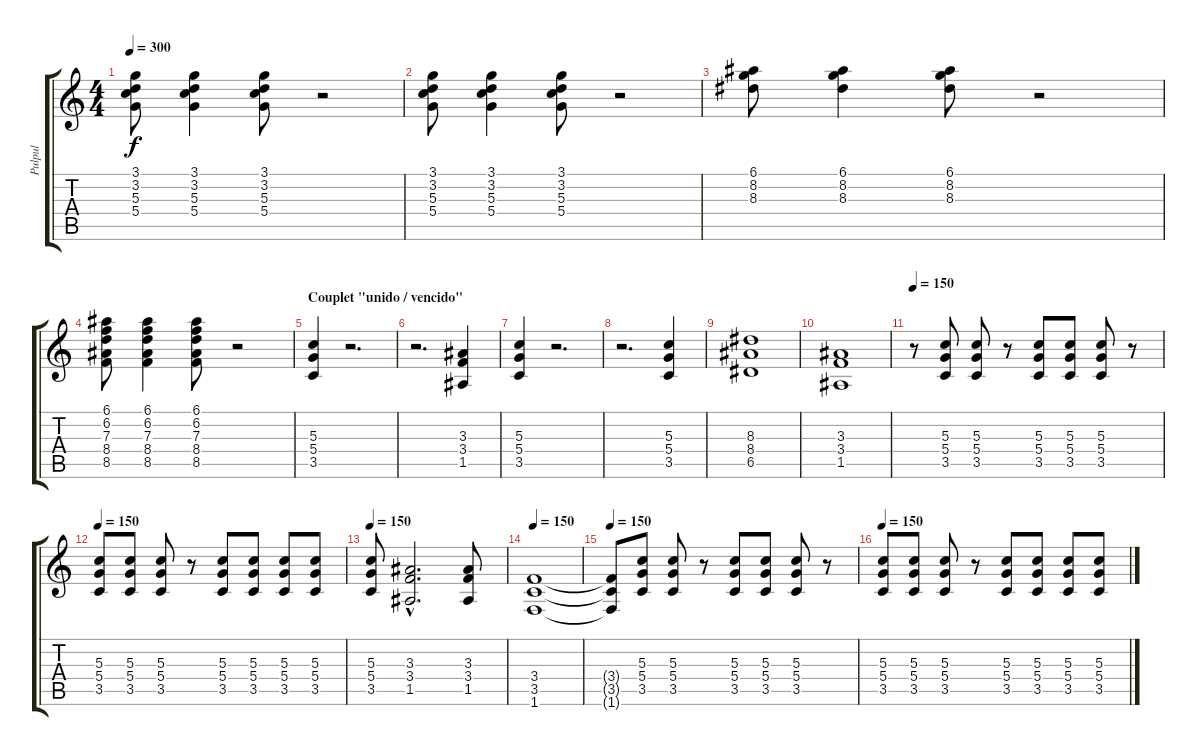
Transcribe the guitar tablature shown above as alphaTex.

\track ("Pulpul" "Pulpul") {instrument electricguitarclean}
\staff {score tabs}
\tuning (E4 B3 G3 D3 A2 E2) {hide}
\ts (4 4)
\tempo 300
\clef g2
\ks c
(3.1 3.2 5.3 5.4).8{dy f} (3.1 3.2 5.3 5.4).4 (3.1 3.2 5.3 5.4).8 r.2 |
(3.1 3.2 5.3 5.4).8 (3.1 3.2 5.3 5.4).4 (3.1 3.2 5.3 5.4).8 r.2 |
(6.1 8.2 8.3).8 (6.1 8.2 8.3).4 (6.1 8.2 8.3).8 r.2 |
(6.1 6.2 7.3 8.4 8.5).8 (6.1 6.2 7.3 8.4 8.5).4 (6.1 6.2 7.3 8.4 8.5).8 r.2 |
\section ("" "Couplet \"unido / vencido\"")
(5.3 5.4 3.5).4{instrument overdrivenguitar} r.2{d} |
r.2{d} (3.3 3.4 1.5).4 |
(5.3 5.4 3.5).4 r.2{d} |
r.2{d} (5.3 5.4 3.5).4 |
(8.3 8.4 6.5).1 |
(3.3 3.4 1.5).1 |
\tempo 150
r.8 (5.3 5.4 3.5).8 (5.3 5.4 3.5).8 r.8 (5.3 5.4 3.5).8 (5.3 5.4 3.5).8 (5.3 5.4 3.5).8 r.8 |
\tempo 150
(5.3 5.4 3.5).8 (5.3 5.4 3.5).8 (5.3 5.4 3.5).8 r.8 (5.3 5.4 3.5).8 (5.3 5.4 3.5).8 (5.3 5.4 3.5).8 (5.3 5.4 3.5).8 |
\tempo 150
(5.3 5.4 3.5).8 (3.3{hac} 3.4{hac} 1.5{hac}).2{d} (3.3 3.4 1.5).8 |
\tempo 150
(3.4 3.5 1.6).1 |
\tempo 150
(3.4{t} 3.5{t} 1.6{t}).8 (5.3 5.4 3.5).8 (5.3 5.4 3.5).8 r.8 (5.3 5.4 3.5).8 (5.3 5.4 3.5).8 (5.3 5.4 3.5).8 r.8 |
\tempo 150
(5.3 5.4 3.5).8 (5.3 5.4 3.5).8 (5.3 5.4 3.5).8 r.8 (5.3 5.4 3.5).8 (5.3 5.4 3.5).8 (5.3 5.4 3.5).8 (5.3 5.4 3.5).8
